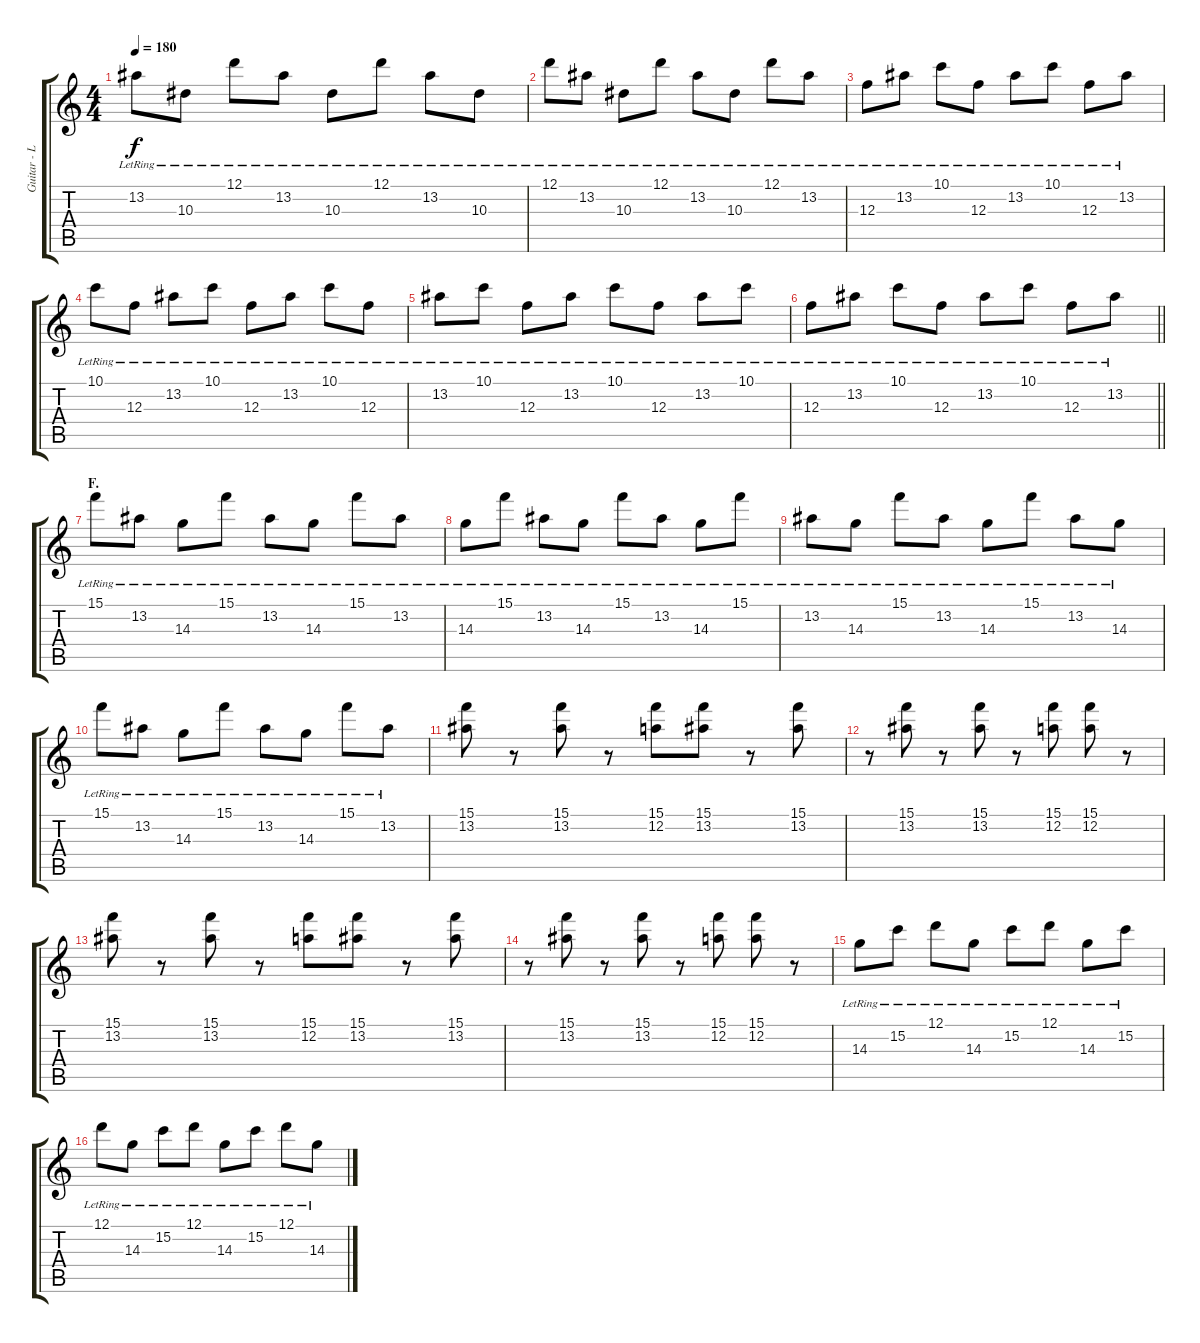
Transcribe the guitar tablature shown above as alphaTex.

\track ("Guitar - Left" "Guitar - L") {instrument distortionguitar}
\staff {score tabs}
\tuning (D4 A3 F3 C3 G2 C2) {hide}
\ts (4 4)
\tempo 180
\clef g2
\ks c
13.2{lr}.8{dy f} 10.3{lr}.8 12.1{lr}.8 13.2{lr}.8 10.3{lr}.8 12.1{lr}.8 13.2{lr}.8 10.3{lr}.8 |
12.1{lr}.8 13.2{lr}.8 10.3{lr}.8 12.1{lr}.8 13.2{lr}.8 10.3{lr}.8 12.1{lr}.8 13.2{lr}.8 |
12.3{lr}.8 13.2{lr}.8 10.1{lr}.8 12.3{lr}.8 13.2{lr}.8 10.1{lr}.8 12.3{lr}.8 13.2{lr}.8 |
10.1{lr}.8 12.3{lr}.8 13.2{lr}.8 10.1{lr}.8 12.3{lr}.8 13.2{lr}.8 10.1{lr}.8 12.3{lr}.8 |
13.2{lr}.8 10.1{lr}.8 12.3{lr}.8 13.2{lr}.8 10.1{lr}.8 12.3{lr}.8 13.2{lr}.8 10.1{lr}.8 |
\barLineRight lightlight
12.3{lr}.8 13.2{lr}.8 10.1{lr}.8 12.3{lr}.8 13.2{lr}.8 10.1{lr}.8 12.3{lr}.8 13.2{lr}.8 |
\section ("" "F.")
15.1{lr}.8{volume 14 instrument distortionguitar} 13.2{lr}.8 14.3{lr}.8 15.1{lr}.8 13.2{lr}.8 14.3{lr}.8 15.1{lr}.8 13.2{lr}.8 |
14.3{lr}.8 15.1{lr}.8 13.2{lr}.8 14.3{lr}.8 15.1{lr}.8 13.2{lr}.8 14.3{lr}.8 15.1{lr}.8 |
13.2{lr}.8 14.3{lr}.8 15.1{lr}.8 13.2{lr}.8 14.3{lr}.8 15.1{lr}.8 13.2{lr}.8 14.3{lr}.8 |
15.1{lr}.8 13.2{lr}.8 14.3{lr}.8 15.1{lr}.8 13.2{lr}.8 14.3{lr}.8 15.1{lr}.8 13.2{lr}.8 |
(15.1 13.2).8 r.8 (15.1 13.2).8 r.8 (15.1 12.2).8 (15.1 13.2).8 r.8 (15.1 13.2).8 |
r.8 (15.1 13.2).8 r.8 (15.1 13.2).8 r.8 (15.1 12.2).8 (15.1 12.2).8 r.8 |
(15.1 13.2).8 r.8 (15.1 13.2).8 r.8 (15.1 12.2).8 (15.1 13.2).8 r.8 (15.1 13.2).8 |
r.8 (15.1 13.2).8 r.8 (15.1 13.2).8 r.8 (15.1 12.2).8 (15.1 12.2).8 r.8 |
14.3{lr}.8 15.2{lr}.8 12.1{lr}.8 14.3{lr}.8 15.2{lr}.8 12.1{lr}.8 14.3{lr}.8 15.2{lr}.8 |
12.1{lr}.8 14.3{lr}.8 15.2{lr}.8 12.1{lr}.8 14.3{lr}.8 15.2{lr}.8 12.1{lr}.8 14.3{lr}.8
